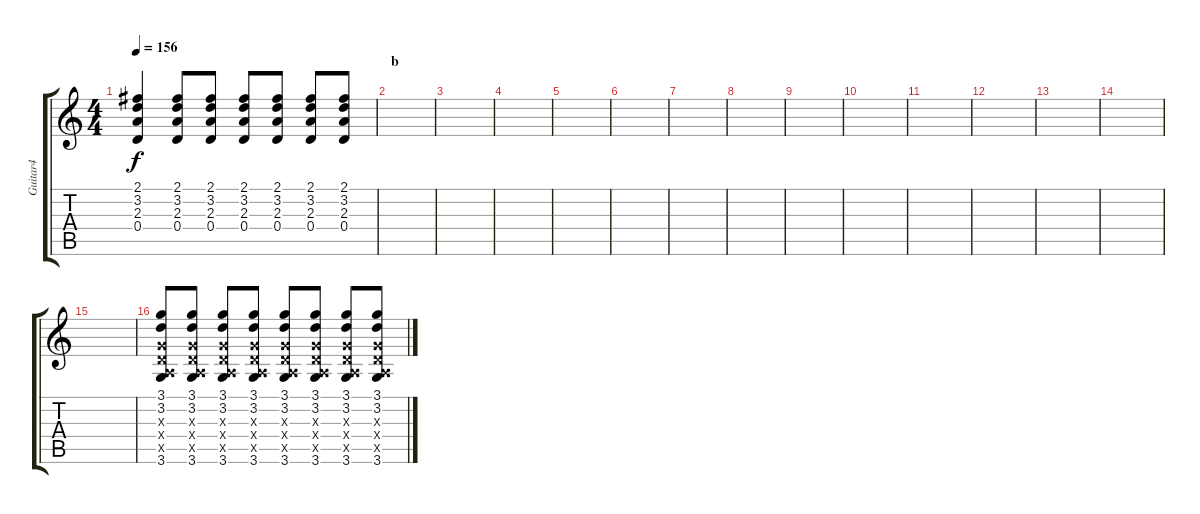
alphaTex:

\track ("Guitar4" "Guitar4") {instrument acousticguitarsteel}
\staff {score tabs}
\tuning (E4 B3 G3 D3 A2 E2) {hide}
\ts (4 4)
\tempo 156
\clef g2
\ks c
(2.1 3.2 2.3 0.4).4{dy f} (2.1 3.2 2.3 0.4).8 (2.1 3.2 2.3 0.4).8 (2.1 3.2 2.3 0.4).8 (2.1 3.2 2.3 0.4).8 (2.1 3.2 2.3 0.4).8 (2.1 3.2 2.3 0.4).8 |
\section ("" "b")
|
|
|
|
|
|
|
|
|
|
|
|
|
|
(3.1 3.2 0.3{x} 0.4{x} 0.5{x} 3.6).8 (3.1 3.2 0.3{x} 0.4{x} 0.5{x} 3.6).8 (3.1 3.2 0.3{x} 0.4{x} 0.5{x} 3.6).8 (3.1 3.2 0.3{x} 0.4{x} 0.5{x} 3.6).8 (3.1 3.2 0.3{x} 0.4{x} 0.5{x} 3.6).8 (3.1 3.2 0.3{x} 0.4{x} 0.5{x} 3.6).8 (3.1 3.2 0.3{x} 0.4{x} 0.5{x} 3.6).8 (3.1 3.2 0.3{x} 0.4{x} 0.5{x} 3.6).8
